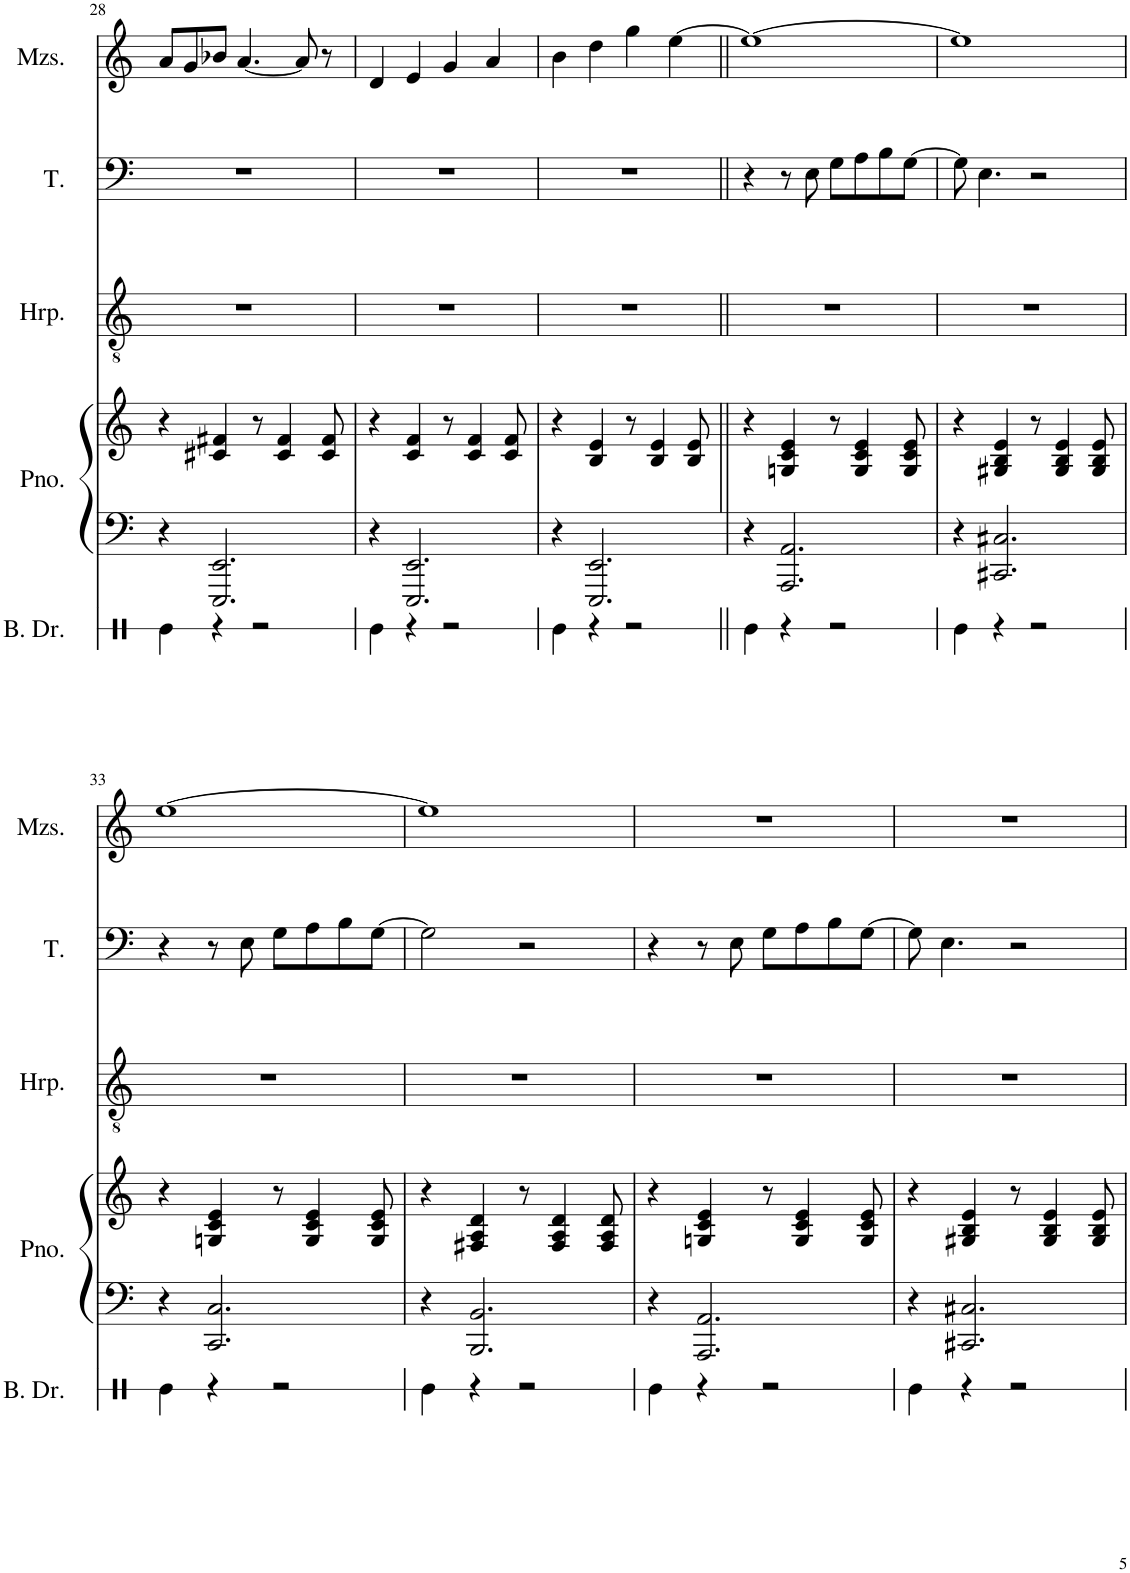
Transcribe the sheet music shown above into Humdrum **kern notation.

**kern	**kern	**kern	**kern	**kern	**kern
*part5	*part4	*part4	*part3	*part2	*part1
*staff6	*staff5	*staff4	*staff3	*staff2	*staff1
*I"Bass Drum	*I"Piano	*	*I"Harp	*I"Tenor	*I"Mezzo-soprano
*I'B. Dr.	*I'Pno.	*	*I'Hrp.	*I'T.	*I'Mzs.
!!LO:PB:g=z
*clefX	*clefF4	*clefG2	*clefGv2	*clefF4	*clefG2
*k[]	*k[]	*k[]	*k[]	*k[]	*k[]
*M4/4	*M4/4	*M4/4	*M4/4	*M4/4	*M4/4
=28	=28	=28	=28	=28	=28
4Re\	4r	4r	1r	1r	8a/L
.	.	.	.	.	8g/
4r	2.EEE/ 2.EE/	4c#X/ 4f#X/	.	.	8b-X/J
.	.	.	.	.	[4.a/
2r	.	8r	.	.	.
.	.	4c#/ 4f#/	.	.	.
.	.	.	.	.	8a/]
.	.	8c#/ 8f#/	.	.	8r
=29	=29	=29	=29	=29	=29
4Re\	4r	4r	1r	1r	4d/
4r	2.EEE/ 2.EE/	4c/ 4f/	.	.	4e/
2r	.	8r	.	.	4g/
.	.	4c/ 4f/	.	.	.
.	.	.	.	.	4a/
.	.	8c/ 8f/	.	.	.
=30	=30	=30	=30	=30	=30
4Re\	4r	4r	1r	1r	4b\
4r	2.EEE/ 2.EE/	4B/ 4e/	.	.	4dd\
2r	.	8r	.	.	4gg\
.	.	4B/ 4e/	.	.	.
.	.	.	.	.	[4ee\
.	.	8B/ 8e/	.	.	.
=31||	=31||	=31||	=31||	=31||	=31||
4Re\	4r	4r	1r	4r	1ee_
4r	2.AAA/ 2.AA/	4Gn/ 4c/ 4e/	.	8r	.
.	.	.	.	8E\	.
2r	.	8r	.	8G\L	.
.	.	4G/ 4c/ 4e/	.	8A\	.
.	.	.	.	8B\	.
.	.	8G/ 8c/ 8e/	.	[8G\J	.
=32	=32	=32	=32	=32	=32
4Re\	4r	4r	1r	8G\]	1ee]
.	.	.	.	4.E\	.
4r	2.CC#X/ 2.C#X/	4G#X/ 4B/ 4e/	.	.	.
2r	.	8r	.	2r	.
.	.	4G#/ 4B/ 4e/	.	.	.
.	.	8G#/ 8B/ 8e/	.	.	.
!!LO:LB:g=z
=33	=33	=33	=33	=33	=33
4Re\	4r	4r	1r	4r	[1ee
4r	2.CC/ 2.C/	4Gn/ 4c/ 4e/	.	8r	.
.	.	.	.	8E\	.
2r	.	8r	.	8G\L	.
.	.	4G/ 4c/ 4e/	.	8A\	.
.	.	.	.	8B\	.
.	.	8G/ 8c/ 8e/	.	[8G\J	.
=34	=34	=34	=34	=34	=34
4Re\	4r	4r	1r	2G\]	1ee]
4r	2.BBB/ 2.BB/	4F#X/ 4A/ 4d/	.	.	.
2r	.	8r	.	2r	.
.	.	4F#/ 4A/ 4d/	.	.	.
.	.	8F#/ 8A/ 8d/	.	.	.
=35	=35	=35	=35	=35	=35
4Re\	4r	4r	1r	4r	1r
4r	2.AAA/ 2.AA/	4Gn/ 4c/ 4e/	.	8r	.
.	.	.	.	8E\	.
2r	.	8r	.	8G\L	.
.	.	4G/ 4c/ 4e/	.	8A\	.
.	.	.	.	8B\	.
.	.	8G/ 8c/ 8e/	.	[8G\J	.
=36	=36	=36	=36	=36	=36
4Re\	4r	4r	1r	8G\]	1r
.	.	.	.	4.E\	.
4r	2.CC#X/ 2.C#X/	4G#X/ 4B/ 4e/	.	.	.
2r	.	8r	.	2r	.
.	.	4G#/ 4B/ 4e/	.	.	.
.	.	8G#/ 8B/ 8e/	.	.	.
=	=	=	=	=	=
*-	*-	*-	*-	*-	*-
